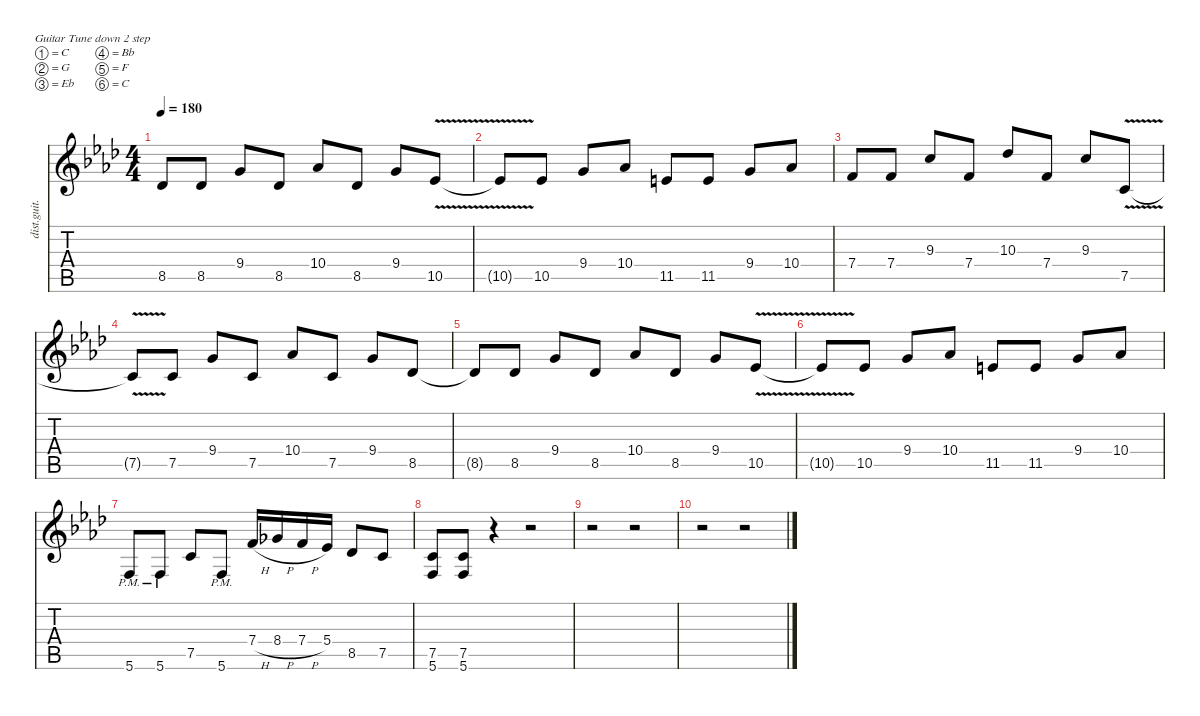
\defaultSystemsLayout 4
\hideDynamics
\bracketExtendMode nobrackets
\track ("Rigo" "dist.guit.") {solo instrument distortionguitar}
\staff {score tabs}
\tuning (C4 G3 Eb3 Bb2 F2 C2)
\ts (4 4)
\tempo 180
\clef g2
\ks fminor
8.5{t acc b}.8{dy f beam Up} 8.5{acc b}.8{beam Up} 9.4{acc forcenatural}.8{beam Up} 8.5{acc b}.8{beam Up} 10.4{acc b}.8{beam Up} 8.5{acc b}.8{beam Up} 9.4{acc forcenatural}.8{beam Up} 10.5{v acc b}.8{beam Up} |
10.5{v t acc b}.8{beam Up} 10.5{acc b}.8{beam Up} 9.4{acc forcenatural}.8{beam Up} 10.4{acc b}.8{beam Up} 11.5{acc forcenatural}.8{beam Up} 11.5{acc forcenatural}.8{beam Up} 9.4{acc forcenatural}.8{beam Up} 10.4{acc b}.8{beam Up} |
7.4{acc forcenatural}.8{beam Up} 7.4{acc forcenatural}.8{beam Up} 9.3{acc forcenatural}.8{beam Up} 7.4{acc forcenatural}.8{beam Up} 10.3{acc b}.8{beam Up} 7.4{acc forcenatural}.8{beam Up} 9.3{acc forcenatural}.8{beam Up} 7.5{v acc forcenatural}.8{beam Up} |
7.5{v t acc forcenatural}.8{beam Up} 7.5{acc forcenatural}.8{beam Up} 9.4{acc forcenatural}.8{beam Up} 7.5{acc forcenatural}.8{beam Up} 10.4{acc b}.8{beam Up} 7.5{acc forcenatural}.8{beam Up} 9.4{acc forcenatural}.8{beam Up} 8.5{acc b}.8{beam Up} |
8.5{t acc b}.8{beam Up} 8.5{acc b}.8{beam Up} 9.4{acc forcenatural}.8{beam Up} 8.5{acc b}.8{beam Up} 10.4{acc b}.8{beam Up} 8.5{acc b}.8{beam Up} 9.4{acc forcenatural}.8{beam Up} 10.5{v acc b}.8{beam Up} |
10.5{v t acc b}.8{beam Up} 10.5{acc b}.8{beam Up} 9.4{acc forcenatural}.8{beam Up} 10.4{acc b}.8{beam Up} 11.5{acc forcenatural}.8{beam Up} 11.5{acc forcenatural}.8{beam Up} 9.4{acc forcenatural}.8{beam Up} 10.4{acc b}.8{beam Up} |
5.6{pm acc forcenatural}.8{beam Up} 5.6{pm acc forcenatural}.8{beam Up} 7.5{acc forcenatural}.8{beam Up} 5.6{pm acc forcenatural}.8{beam Up} 7.4{h acc forcenatural}.16{beam Up} 8.4{h acc b}.16{beam Up} 7.4{h acc forcenatural}.16{beam Up} 5.4{acc b}.16{beam Up} 8.5{acc b}.8{beam Up} 7.5{acc forcenatural}.8{beam Up} |
(7.5{acc forcenatural} 5.6{acc forcenatural}).8{beam Up} (7.5{acc forcenatural} 5.6{acc forcenatural}).8{beam Up} r.4{beam Down} r.2{beam Down} |
r.2{beam Down} r.2{beam Down} |
r.2{beam Down} r.2{beam Down}
